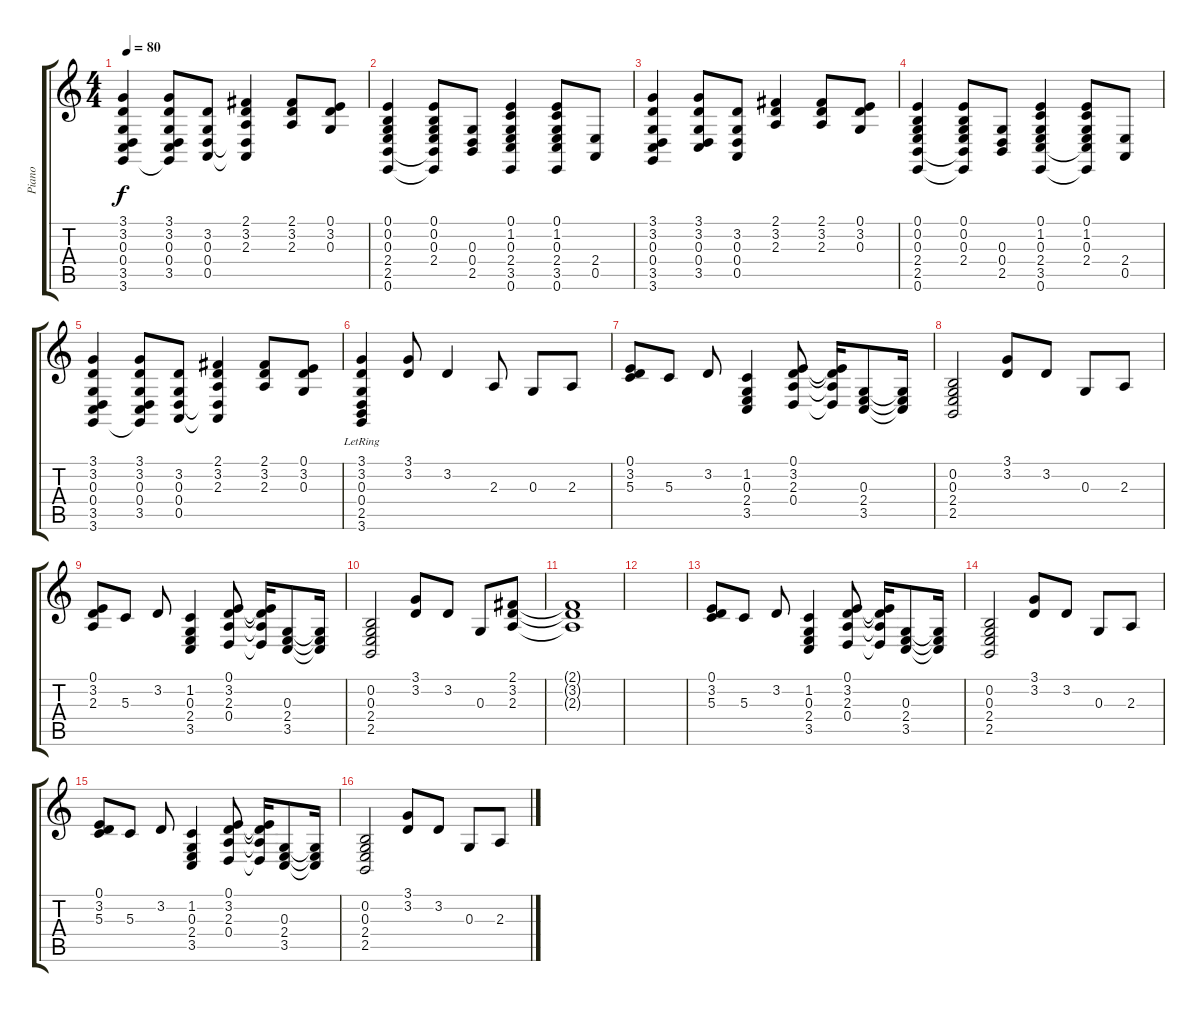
\track ("Piano" "Piano") {instrument acousticgrandpiano}
\staff {score tabs}
\tuning (E4 B3 G3 D3 A2 E2) {hide}
\ts (4 4)
\tempo 80
\clef g2
\ks c
(3.1 3.2 0.3 0.4 3.5 3.6).4{dy f} (3.1 3.2 0.3 0.4 3.5 3.6{t}).8 (3.2 0.3 0.4 0.5).8 (2.1 3.2 2.3 0.4{t} 0.5{t}).4 (2.1 3.2 2.3).8 (0.1 3.2 0.3).8 |
(0.1 0.2 0.3 2.4 2.5 0.6).4 (0.1 0.2 0.3 2.4 2.5{t} 0.6{t}).8 (0.3 0.4 2.5).8 (0.1 1.2 0.3 2.4 3.5 0.6).4 (0.1 1.2 0.3 2.4 3.5 0.6).8 (2.4 0.5).8 |
(3.1 3.2 0.3 0.4 3.5 3.6).4 (3.1 3.2 0.3 0.4 3.5).8 (3.2 0.3 0.4 0.5).8 (2.1 3.2 2.3).4 (2.1 3.2 2.3).8 (0.1 3.2 0.3).8 |
(0.1 0.2 0.3 2.4 2.5 0.6).4 (0.1 0.2 0.3 2.4 2.5{t} 0.6{t}).8 (0.3 0.4 2.5).8 (0.1 1.2 0.3 2.4 3.5 0.6).4 (0.1 1.2 0.3 2.4 3.5{t} 0.6{t}).8 (2.4 0.5).8 |
(3.1 3.2 0.3 0.4 3.5 3.6).4 (3.1 3.2 0.3 0.4 3.5 3.6{t}).8 (3.2 0.3 0.4 0.5).8 (2.1 3.2 2.3 0.4{t} 0.5{t}).4 (2.1 3.2 2.3).8 (0.1 3.2 0.3).8 |
(3.1 3.2 0.3 0.4{lr} 2.5{lr} 3.6{lr}).4 (3.1 3.2).8 3.2.4 2.3.8 0.3.8 2.3.8 |
(0.1 3.2 5.3).8 5.3.8 3.2.8 (1.2 0.3 2.4 3.5).4 (0.1 3.2 2.3 0.4).8 (0.1{t} 3.2{t} 2.3{t} 0.4{t}).16 (0.3 2.4 3.5).8 (0.3{t} 2.4{t} 3.5{t}).16 |
(0.2 0.3 2.4 2.5).2 (3.1 3.2).8 3.2.8 0.3.8 2.3.8 |
(0.1 3.2 2.3).8 5.3.8 3.2.8 (1.2 0.3 2.4 3.5).4 (0.1 3.2 2.3 0.4).8 (0.1{t} 3.2{t} 2.3{t} 0.4{t}).16 (0.3 2.4 3.5).8 (0.3{t} 2.4{t} 3.5{t}).16 |
(0.2 0.3 2.4 2.5).2 (3.1 3.2).8 3.2.8 0.3.8 (2.1 3.2 2.3).8 |
(2.1{t} 3.2{t} 2.3{t}).1 |
|
(0.1 3.2 5.3).8 5.3.8 3.2.8 (1.2 0.3 2.4 3.5).4 (0.1 3.2 2.3 0.4).8 (0.1{t} 3.2{t} 2.3{t} 0.4{t}).16 (0.3 2.4 3.5).8 (0.3{t} 2.4{t} 3.5{t}).16 |
(0.2 0.3 2.4 2.5).2 (3.1 3.2).8 3.2.8 0.3.8 2.3.8 |
(0.1 3.2 5.3).8 5.3.8 3.2.8 (1.2 0.3 2.4 3.5).4 (0.1 3.2 2.3 0.4).8 (0.1{t} 3.2{t} 2.3{t} 0.4{t}).16 (0.3 2.4 3.5).8 (0.3{t} 2.4{t} 3.5{t}).16 |
(0.2 0.3 2.4 2.5).2 (3.1 3.2).8 3.2.8 0.3.8 2.3.8
